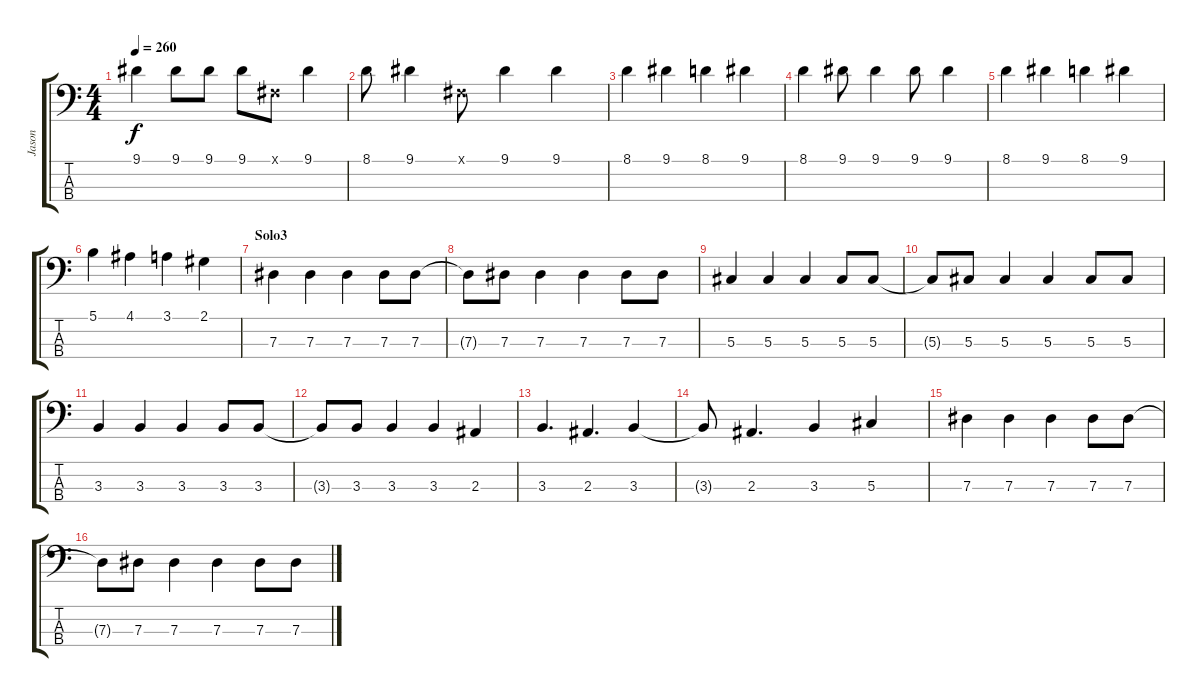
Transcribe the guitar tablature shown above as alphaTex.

\track ("Jason" "Jason") {instrument electricbasspick}
\staff {score tabs}
\tuning (Gb2 Db2 Ab1 Eb1) {hide}
\ts (4 4)
\tempo 260
\clef f4
\ks c
9.1.4{dy f} 9.1.8 9.1.8 9.1.8 0.1{x}.8 9.1.4 |
8.1.8 9.1.4 0.1{x}.8 9.1.4 9.1.4 |
8.1.4 9.1.4 8.1.4 9.1.4 |
8.1.4 9.1.8 9.1.4 9.1.8 9.1.4 |
8.1.4 9.1.4 8.1.4 9.1.4 |
5.1.4 4.1.4 3.1.4 2.1.4 |
\section ("" "Solo3")
7.3.4 7.3.4 7.3.4 7.3.8 7.3.8 |
7.3{t}.8 7.3.8 7.3.4 7.3.4 7.3.8 7.3.8 |
5.3.4 5.3.4 5.3.4 5.3.8 5.3.8 |
5.3{t}.8 5.3.8 5.3.4 5.3.4 5.3.8 5.3.8 |
3.3.4 3.3.4 3.3.4 3.3.8 3.3.8 |
3.3{t}.8 3.3.8 3.3.4 3.3.4 2.3.4 |
3.3.4{d} 2.3.4{d} 3.3.4 |
3.3{t}.8 2.3.4{d} 3.3.4 5.3.4 |
7.3.4 7.3.4 7.3.4 7.3.8 7.3.8 |
7.3{t}.8 7.3.8 7.3.4 7.3.4 7.3.8 7.3.8
